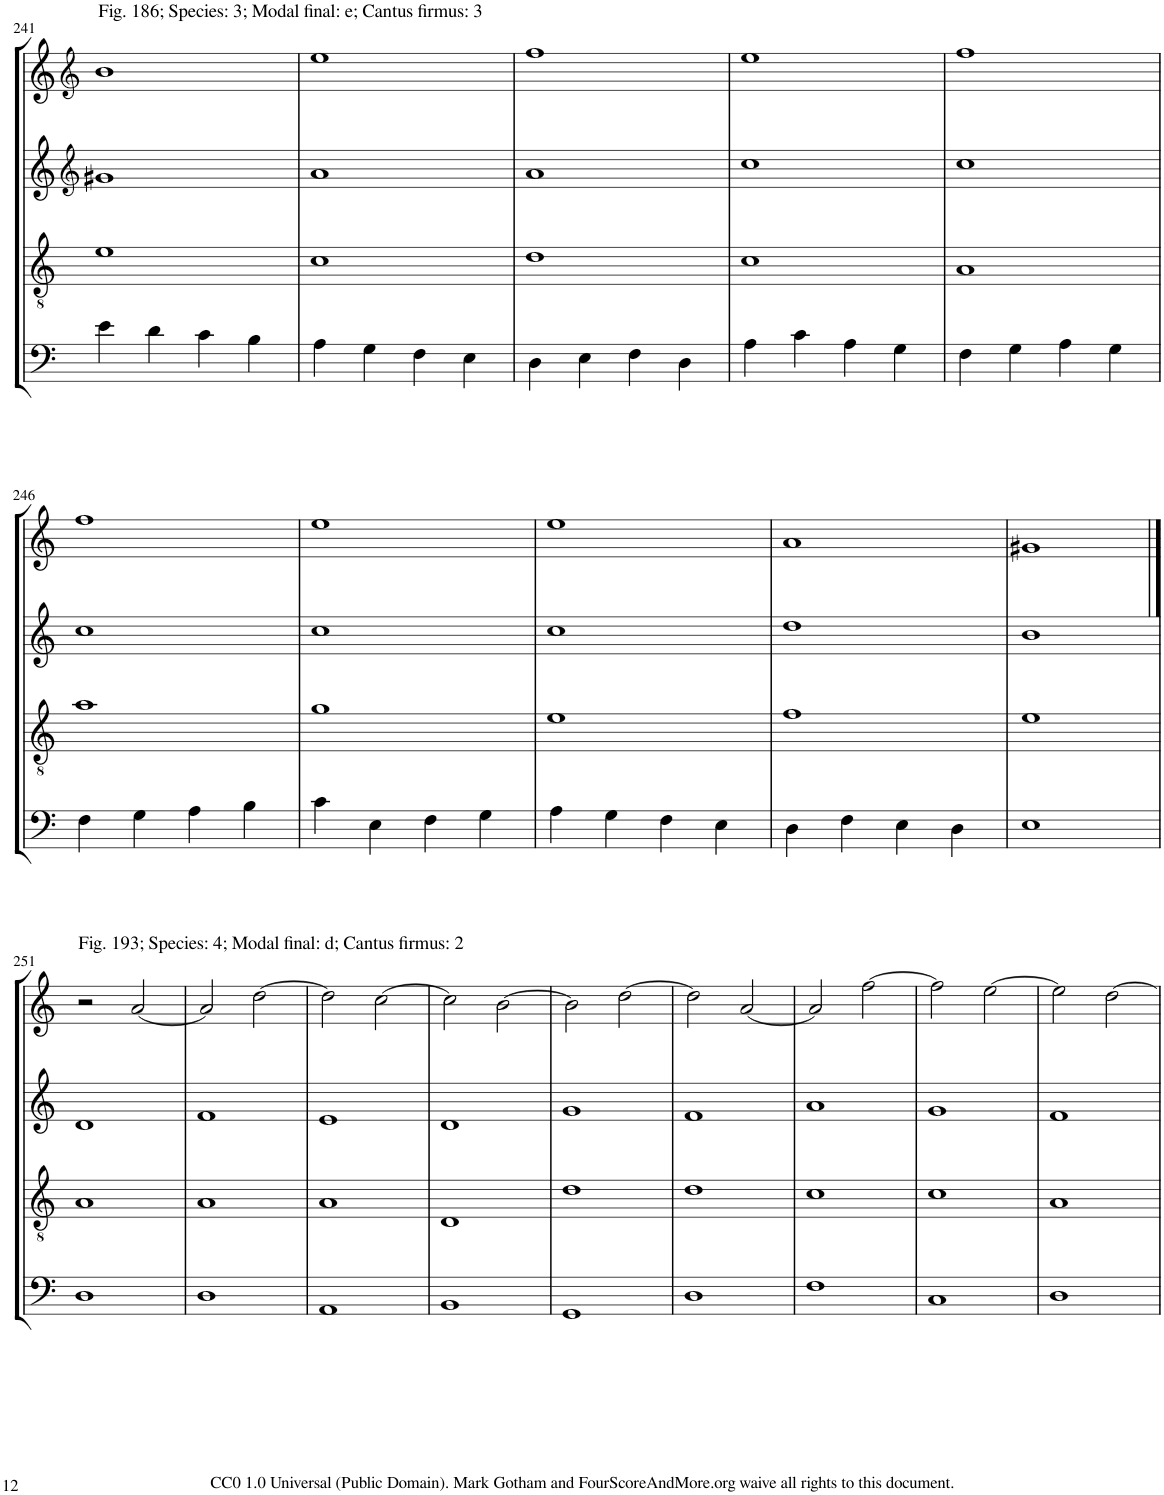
**kern	**kern	**kern	**kern
*part4	*part3	*part2	*part1
*staff4	*staff3	*staff2	*staff1
*I"Piano	*I"Piano	*I"Piano	*I"Piano
*I'Pno	*I'Pno	*I'Pno	*I'Pno
!!LO:PB:g=z
*clefF4	*clefGv2	*clefG2	*clefG2
*k[]	*k[]	*k[]	*k[]
*M4/4	*M4/4	*M4/4	*M4/4
=241	=241	=241	=241
!	!	!	!LO:TX:a:t=Fig. 186; Species&colon; 3; Modal final&colon; e; Cantus firmus&colon; 3
4e\	1e	1g#X	1b
4d\	.	.	.
4c\	.	.	.
4B\	.	.	.
=242	=242	=242	=242
4A\	1c	1a	1ee
4G\	.	.	.
4F\	.	.	.
4E\	.	.	.
=243	=243	=243	=243
4D\	1d	1a	1ff
4E\	.	.	.
4F\	.	.	.
4D\	.	.	.
=244	=244	=244	=244
4A\	1c	1cc	1ee
4c\	.	.	.
4A\	.	.	.
4G\	.	.	.
=245	=245	=245	=245
4F\	1A	1cc	1ff
4G\	.	.	.
4A\	.	.	.
4G\	.	.	.
!!LO:LB:g=z
=246	=246	=246	=246
4F\	1a	1cc	1ff
4G\	.	.	.
4A\	.	.	.
4B\	.	.	.
=247	=247	=247	=247
4c\	1g	1cc	1ee
4E\	.	.	.
4F\	.	.	.
4G\	.	.	.
=248	=248	=248	=248
4A\	1e	1cc	1ee
4G\	.	.	.
4F\	.	.	.
4E\	.	.	.
=249	=249	=249	=249
4D\	1f	1dd	1a
4F\	.	.	.
4E\	.	.	.
4D\	.	.	.
=250	=250	=250	=250
1E	1e	1b	1g#X
!!LO:LB:g=z
==251	==251	==251	==251
!	!	!	!LO:TX:a:t=Fig. 193; Species&colon; 4; Modal final&colon; d; Cantus firmus&colon; 2
1D	1A	1d	2r
.	.	.	[2a/
=252	=252	=252	=252
1D	1A	1f	2a/]
.	.	.	[2dd\
=253	=253	=253	=253
1AA	1A	1e	2dd\]
.	.	.	[2cc\
=254	=254	=254	=254
1BB	1D	1d	2cc\]
.	.	.	[2b\
=255	=255	=255	=255
1GG	1d	1g	2b\]
.	.	.	[2dd\
=256	=256	=256	=256
1D	1d	1f	2dd\]
.	.	.	[2a/
=257	=257	=257	=257
1F	1c	1a	2a/]
.	.	.	[2ff\
=258	=258	=258	=258
1C	1c	1g	2ff\]
.	.	.	[2ee\
=259	=259	=259	=259
1D	1A	1f	2ee\]
.	.	.	[2dd\
=	=	=	=
*-	*-	*-	*-
